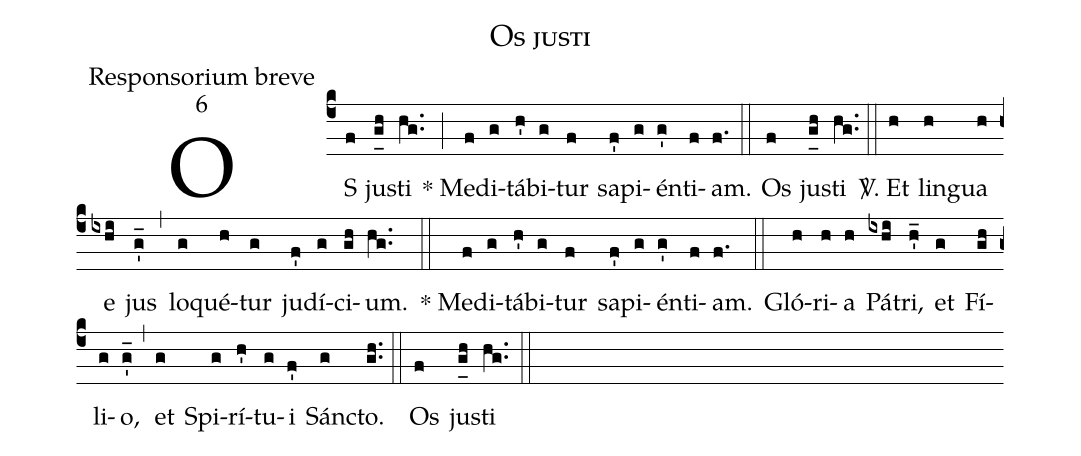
name:Os justi;
office-part:Responsorium breve;
mode:6;
%%
name:Os justi;
office-part:Responsorium breve;
annotation: VI
book:Antiphonale Monasticum, 1934, p. 667
transcriber:Harpa Dei;
width: 125mm
%%
(c4) OS(f) ju(g_[uh:l]h)sti(hg..) (;) * Me(f)di(g)tá(h')bi(g)tur(f) sa(f')pi(g)én(g')ti(f)am.(f.) (::) Os(f) ju(g_[uh:l]h)sti(hg..)  (::)
<sp>V/</sp>. Et(h) lin(h)gua(h) e(ixhi) jus(g'_) (,) lo(g)qué(h)tur(g) ju(f')dí(g)ci(gh)um.(hg..) (::) * Me(f)di(g)tá(h')bi(g)tur(f) sa(f')pi(g)én(g')ti(f)am.(f.) (::) Gló(h)ri(h)a(h) Pá(ixhi)tri,(h'_) et(g) Fí(gh)li(g)o,(g'_) (,)et(g) Spi(g)rí(h')tu(g)i(f') Sánc(g)to.(gh..) (::) Os(f) ju(g_[uh:l]h)sti(hg..)  (::)
